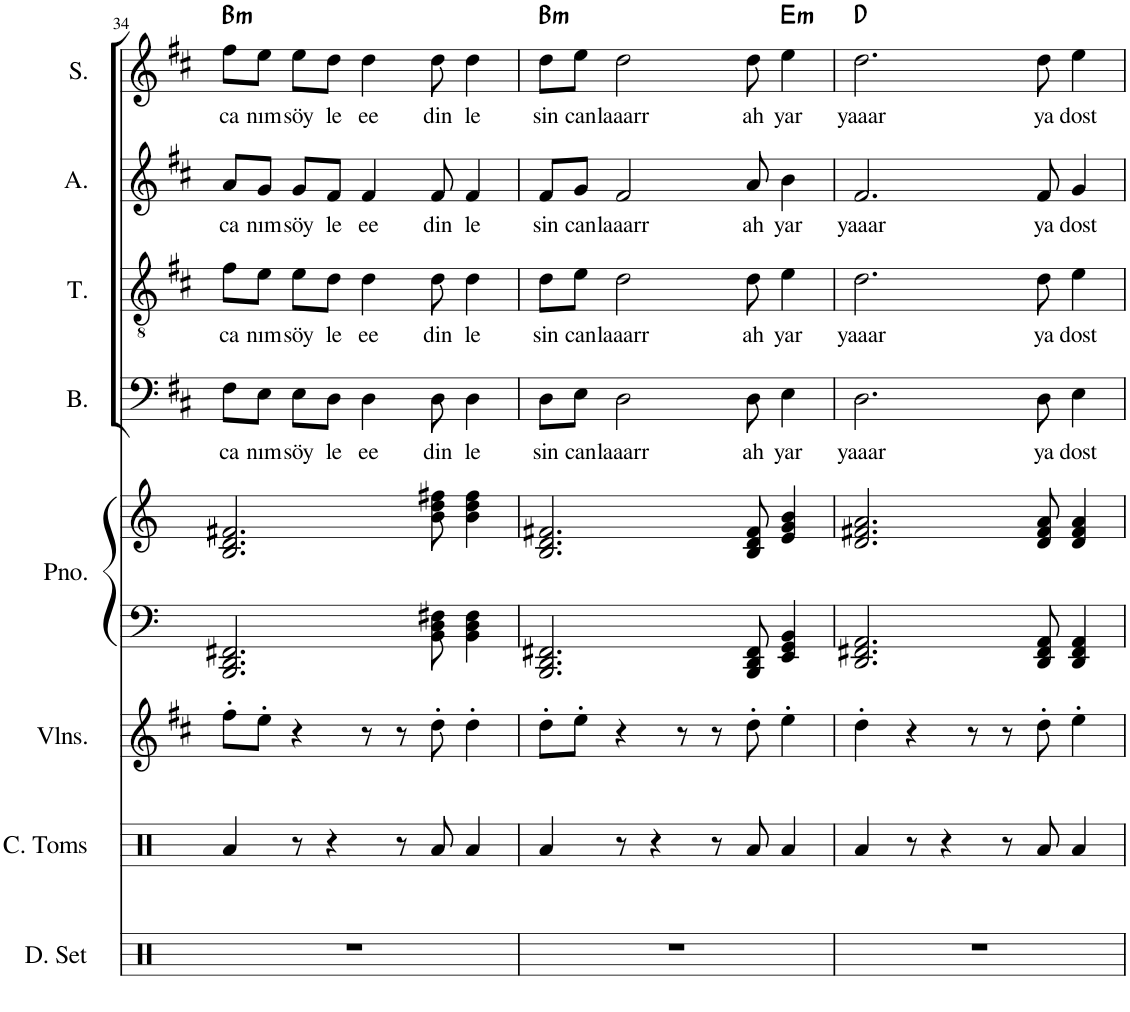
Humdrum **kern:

**kern	**kern	**kern	**kern	**kern	**kern	**text	**kern	**text	**kern	**text	**kern	**text	**harte
*part8	*part7	*part6	*part5	*part5	*part4	*part4	*part3	*part3	*part2	*part2	*part1	*part1	*part1
*staff9	*staff8	*staff7	*staff6	*staff5	*staff4	*staff4	*staff3	*staff3	*staff2	*staff2	*staff1	*staff1	*
*I"Drumset	*I"Concert Toms	*I"Kemanlar	*I"Piyano	*	*I"Bass	*	*I"Tenor	*	*I"Alto	*	*I"Soprano	*	*
*I'D. Set	*I'C. Toms	*	*I'Pno.	*	*I'B.	*	*I'T.	*	*I'A.	*	*I'S.	*	*
!!LO:PB:g=z
*clefX	*clefX	*clefG2	*clefF4	*clefG2	*clefF4	*	*clefGv2	*	*clefG2	*	*clefG2	*	*
*k[]	*k[]	*k[f#c#]	*k[]	*k[]	*k[f#c#]	*	*k[f#c#]	*	*k[f#c#]	*	*k[f#c#]	*	*
*M9/8	*M9/8	*M9/8	*M9/8	*M9/8	*M9/8	*	*M9/8	*	*M9/8	*	*M9/8	*	*
=34	=34	=34	=34	=34	=34	=34	=34	=34	=34	=34	=34	=34	=34
!	!	!	!	!	!	!LO:LY:b	!	!LO:LY:b	!	!LO:LY:b	!	!LO:LY:b	!LO:H:kt=m
8%9r	4Ra/	8ff#'\L	2.BBB/ 2.DD/ 2.FF#X/	2.B/ 2.d/ 2.f#X/	8F#\L	ca	8f#\L	ca	8a/L	ca	8ff#\L	ca	B:min
!	!	!	!	!	!	!LO:LY:b	!	!LO:LY:b	!	!LO:LY:b	!	!LO:LY:b	!
.	.	8ee'\J	.	.	8E\J	nım	8e\J	nım	8g/J	nım	8ee\J	nım	.
!	!	!	!	!	!	!LO:LY:b	!	!LO:LY:b	!	!LO:LY:b	!	!LO:LY:b	!
.	8r	4r	.	.	8E\L	söy	8e\L	söy	8g/L	söy	8ee\L	söy	.
!	!	!	!	!	!	!LO:LY:b	!	!LO:LY:b	!	!LO:LY:b	!	!LO:LY:b	!
.	4r	.	.	.	8D\J	le	8d\J	le	8f#/J	le	8dd\J	le	.
!	!	!	!	!	!	!LO:LY:b	!	!LO:LY:b	!	!LO:LY:b	!	!LO:LY:b	!
.	.	8r	.	.	4D\	ee	4d\	ee	4f#/	ee	4dd\	ee	.
.	8r	8r	.	.	.	.	.	.	.	.	.	.	.
!	!	!	!	!	!	!LO:LY:b	!	!LO:LY:b	!	!LO:LY:b	!	!LO:LY:b	!
.	8Ra/	8dd'\	8BB\ 8D\ 8F#X\	8b\ 8dd\ 8ff#X\	8D\	din	8d\	din	8f#/	din	8dd\	din	.
!	!	!	!	!	!	!LO:LY:b	!	!LO:LY:b	!	!LO:LY:b	!	!LO:LY:b	!
.	4Ra/	4dd'\	4BB\ 4D\ 4F#\	4b\ 4dd\ 4ff#\	4D\	le	4d\	le	4f#/	le	4dd\	le	.
=35	=35	=35	=35	=35	=35	=35	=35	=35	=35	=35	=35	=35	=35
!	!	!	!	!	!	!LO:LY:b	!	!LO:LY:b	!	!LO:LY:b	!	!LO:LY:b	!LO:H:kt=m
8%9r	4Ra/	8dd'\L	2.BBB/ 2.DD/ 2.FF#X/	2.B/ 2.d/ 2.f#X/	8D\L	sin	8d\L	sin	8f#/L	sin	8dd\L	sin	B:min
!	!	!	!	!	!	!LO:LY:b	!	!LO:LY:b	!	!LO:LY:b	!	!LO:LY:b	!
.	.	8ee'\J	.	.	8E\J	can	8e\J	can	8g/J	can	8ee\J	can	.
!	!	!	!	!	!	!LO:LY:b	!	!LO:LY:b	!	!LO:LY:b	!	!LO:LY:b	!
.	8r	4r	.	.	2D\	laaarr	2d\	laaarr	2f#/	laaarr	2dd\	laaarr	.
.	4r	.	.	.	.	.	.	.	.	.	.	.	.
.	.	8r	.	.	.	.	.	.	.	.	.	.	.
.	8r	8r	.	.	.	.	.	.	.	.	.	.	.
!	!	!	!	!	!	!LO:LY:b	!	!LO:LY:b	!	!LO:LY:b	!	!LO:LY:b	!
.	8Ra/	8dd'\	8BBB/ 8DD/ 8FF#/	8B/ 8d/ 8f#/	8D\	ah	8d\	ah	8a/	ah	8dd\	ah	.
!	!	!	!	!	!	!LO:LY:b	!	!LO:LY:b	!	!LO:LY:b	!	!LO:LY:b	!LO:H:kt=m
.	4Ra/	4ee'\	4EE/ 4GG/ 4BB/	4e/ 4g/ 4b/	4E\	yar	4e\	yar	4b\	yar	4ee\	yar	E:min
=36	=36	=36	=36	=36	=36	=36	=36	=36	=36	=36	=36	=36	=36
!	!	!	!	!	!	!LO:LY:b	!	!LO:LY:b	!	!LO:LY:b	!	!LO:LY:b	!
8%9r	4Ra/	4dd'\	2.DD/ 2.FF#X/ 2.AA/	2.d/ 2.f#X/ 2.a/	2.D\	yaaar	2.d\	yaaar	2.f#/	yaaar	2.dd\	yaaar	D:maj
.	8r	4r	.	.	.	.	.	.	.	.	.	.	.
.	4r	.	.	.	.	.	.	.	.	.	.	.	.
.	.	8r	.	.	.	.	.	.	.	.	.	.	.
.	8r	8r	.	.	.	.	.	.	.	.	.	.	.
!	!	!	!	!	!	!LO:LY:b	!	!LO:LY:b	!	!LO:LY:b	!	!LO:LY:b	!
.	8Ra/	8dd'\	8DD/ 8FF#/ 8AA/	8d/ 8f#/ 8a/	8D\	ya	8d\	ya	8f#/	ya	8dd\	ya	.
!	!	!	!	!	!	!LO:LY:b	!	!LO:LY:b	!	!LO:LY:b	!	!LO:LY:b	!
.	4Ra/	4ee'\	4DD/ 4FF#/ 4AA/	4d/ 4f#/ 4a/	4E\	dost	4e\	dost	4g/	dost	4ee\	dost	.
=	=	=	=	=	=	=	=	=	=	=	=	=	=
*-	*-	*-	*-	*-	*-	*-	*-	*-	*-	*-	*-	*-	*-
